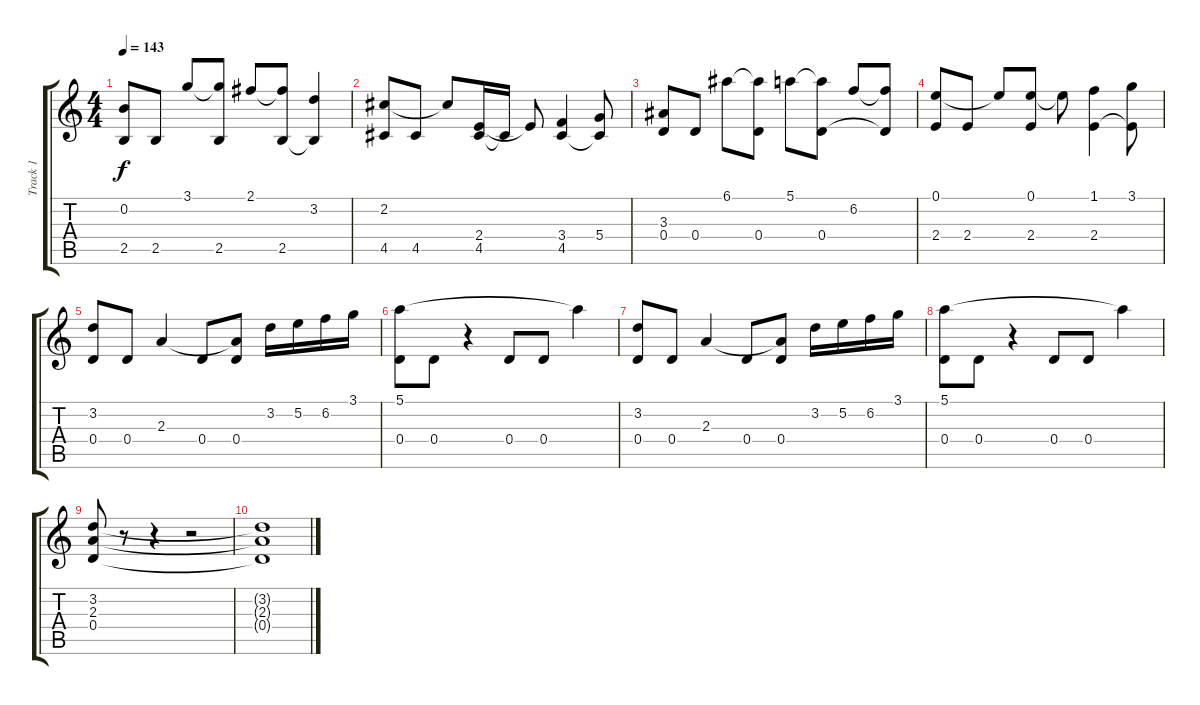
\track ("Track 1" "Track 1") {instrument acousticguitarsteel}
\staff {score tabs}
\tuning (E4 B3 G3 D3 A2 E2) {hide}
\ts (4 4)
\tempo 143
\clef g2
\ks c
(0.2 2.5).8{dy f} 2.5.8 3.1.8 (3.1{t} 2.5).8 2.1.8 (2.1{t} 2.5).8 (3.2 2.5{t}).4 |
(2.2 4.5).8 4.5.8 2.2{t}.8 (2.4 4.5).16 4.5{t}.16 2.4{t}.8 (3.4 4.5).4 (5.4 4.5{t}).8 |
(3.3 0.4).8 0.4.8 6.1.8 (6.1{t} 0.4).8 5.1.8 (5.1{t} 0.4).8 6.2.8 (6.2{t} 0.4{t}).8 |
(0.1 2.4).8 2.4.8 0.1{t}.8 (0.1 2.4).8 0.1{t}.8 (1.1 2.4).4 (3.1 2.4{t}).8 |
(3.2 0.4).8 0.4.8 2.3.4 0.4.8 (2.3{t} 0.4).8 3.2.16 5.2.16 6.2.16 3.1.16 |
(5.1 0.4).8 0.4.8 r.4 0.4.8 0.4.8 5.1{t}.4 |
(3.2 0.4).8 0.4.8 2.3.4 0.4.8 (2.3{t} 0.4).8 3.2.16 5.2.16 6.2.16 3.1.16 |
(5.1 0.4).8 0.4.8 r.4 0.4.8 0.4.8 5.1{t}.4 |
(3.2 2.3 0.4).8 r.8 r.4 r.2 |
(3.2{t} 2.3{t} 0.4{t}).1
